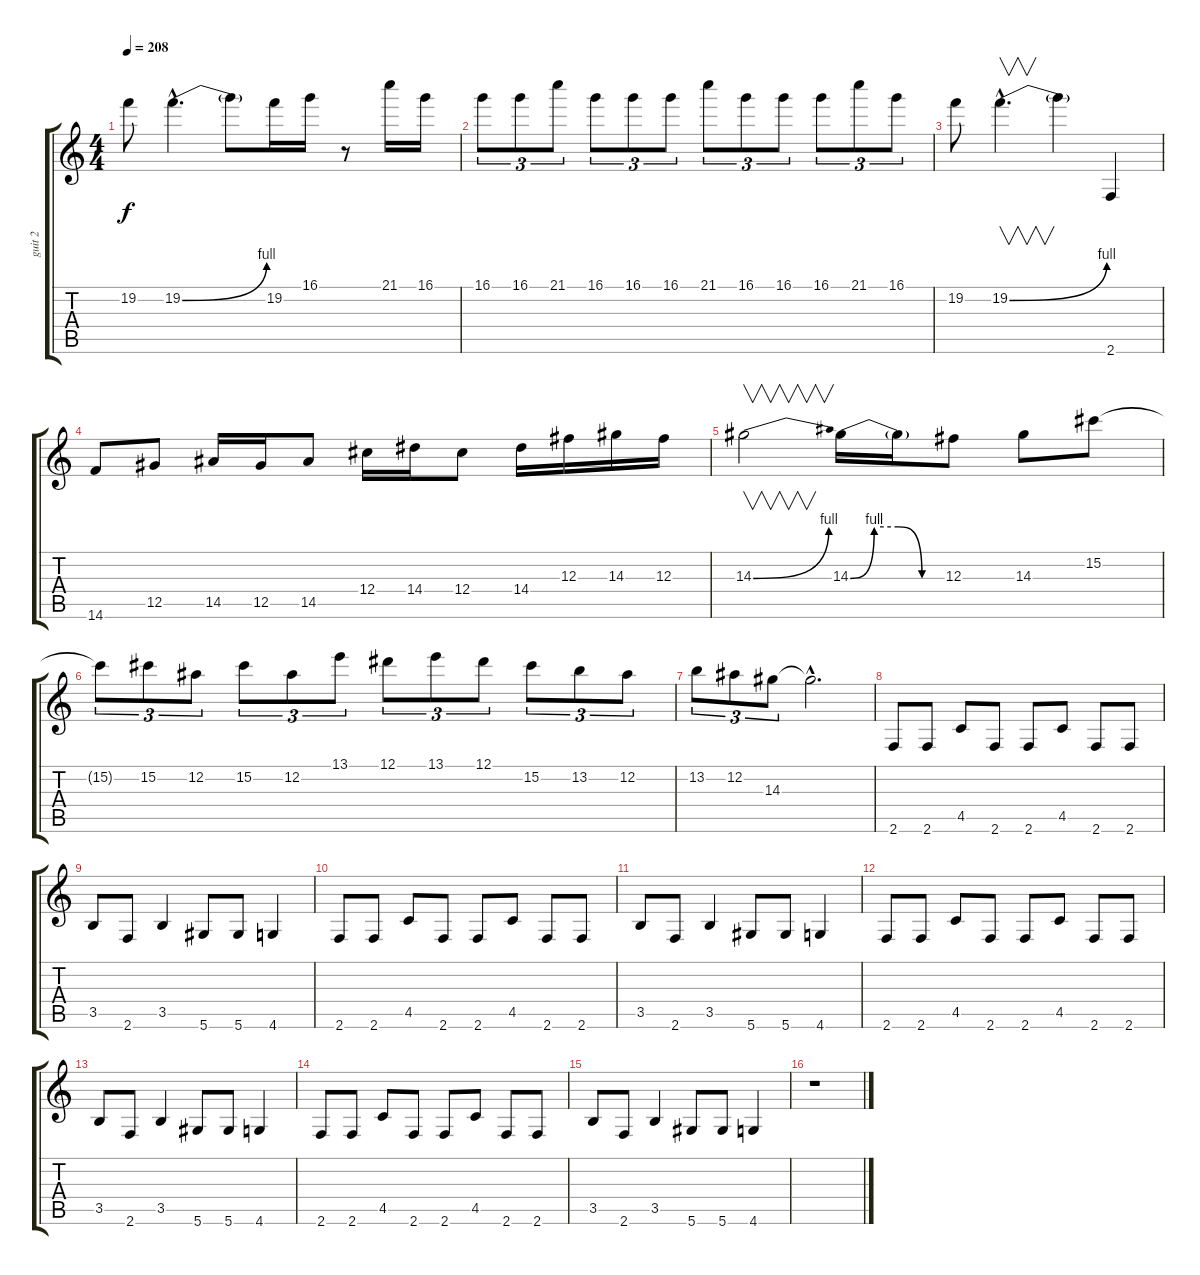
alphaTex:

\track ("guit 2" "guit 2") {instrument distortionguitar}
\staff {score tabs}
\tuning (Eb4 Bb3 Gb3 Db3 Ab2 Eb2) {hide}
\ts (4 4)
\tempo 208
\clef g2
\ks c
19.2{t}.8{dy f} 19.2{be (bend 0 0 60 4) hac}.4{d} 19.2{t}.8 19.2.16 16.1.16 r.8 21.1.16 16.1.16 |
16.1.8{tu (3 2)} 16.1.8{tu (3 2)} 21.1.8{tu (3 2)} 16.1.8{tu (3 2)} 16.1.8{tu (3 2)} 16.1.8{tu (3 2)} 21.1.8{tu (3 2)} 16.1.8{tu (3 2)} 16.1.8{tu (3 2)} 16.1.8{tu (3 2)} 21.1.8{tu (3 2)} 16.1.8{tu (3 2)} |
19.2.8 19.2{be (bend 0 0 60 4) hac}.4{v d} 19.2{t}.4 2.6.4 |
14.6.8 12.5.8 14.5.16 12.5.16 14.5.8 12.4.16 14.4.16 12.4.8 14.4.16 12.3.16 14.3.16 12.3.16 |
14.3{be (bend 0 0 60 4)}.2{v} 14.3{be (custom 0 0 15 4 30 4 45 0 60 0)}.16 14.3{t}.16 12.3.8 14.3.8 15.2.8 |
15.2{t}.8{tu (3 2)} 15.2.8{tu (3 2)} 12.2.8{tu (3 2)} 15.2.8{tu (3 2)} 12.2.8{tu (3 2)} 13.1.8{tu (3 2)} 12.1.8{tu (3 2)} 13.1.8{tu (3 2)} 12.1.8{tu (3 2)} 15.2.8{tu (3 2)} 13.2.8{tu (3 2)} 12.2.8{tu (3 2)} |
13.2.8{tu (3 2)} 12.2.8{tu (3 2)} 14.3.8{tu (3 2)} 14.3{hac t}.2{d} |
2.6.8 2.6.8 4.5.8 2.6.8 2.6.8 4.5.8 2.6.8 2.6.8 |
3.5.8 2.6.8 3.5.4 5.6.8 5.6.8 4.6.4 |
2.6.8 2.6.8 4.5.8 2.6.8 2.6.8 4.5.8 2.6.8 2.6.8 |
3.5.8 2.6.8 3.5.4 5.6.8 5.6.8 4.6.4 |
2.6.8 2.6.8 4.5.8 2.6.8 2.6.8 4.5.8 2.6.8 2.6.8 |
3.5.8 2.6.8 3.5.4 5.6.8 5.6.8 4.6.4 |
2.6.8 2.6.8 4.5.8 2.6.8 2.6.8 4.5.8 2.6.8 2.6.8 |
3.5.8 2.6.8 3.5.4 5.6.8 5.6.8 4.6.4 |
r.1
